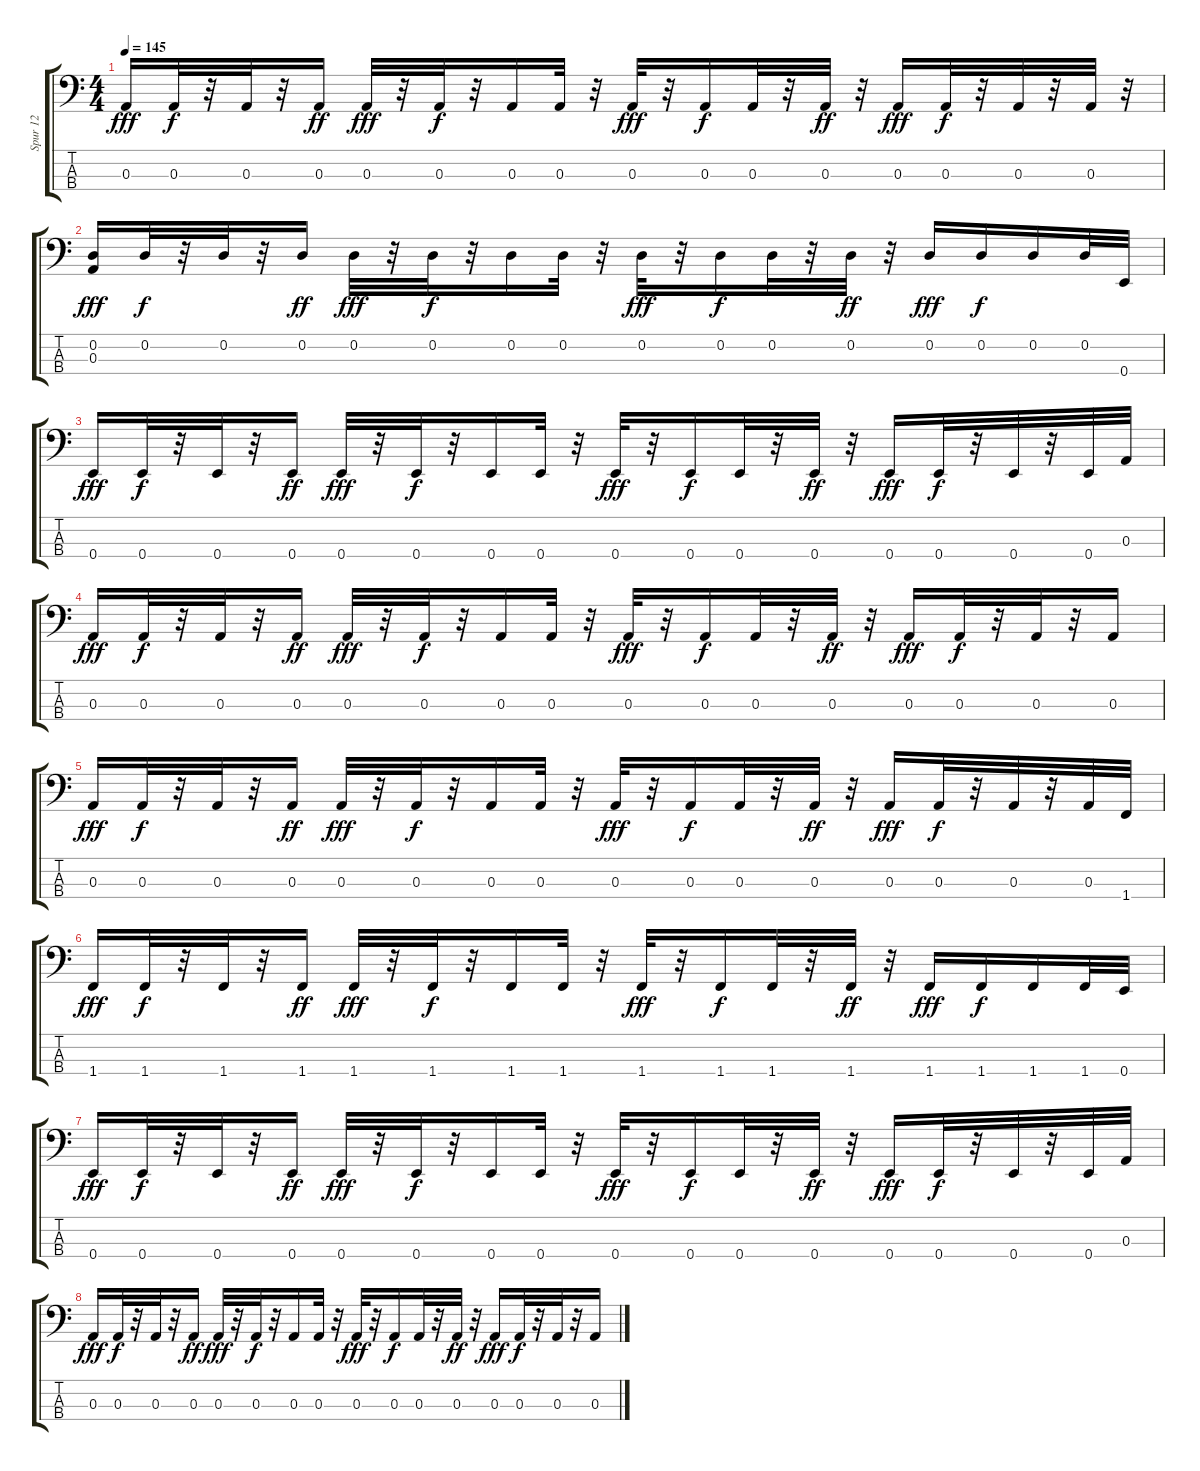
\track ("Spur 12" "Spur 12") {instrument synthbass2}
\staff {score tabs}
\tuning (G2 D2 A1 E1) {hide}
\ts (4 4)
\tempo 145
\clef f4
\ks c
0.3.16{dy fff} 0.3.32{dy f} r.32 0.3.32 r.32 0.3.16{dy ff} 0.3.32{dy fff} r.32 0.3.32{dy f} r.32 0.3.16 0.3.32 r.32 0.3.32{dy fff} r.32 0.3.16{dy f} 0.3.32 r.32 0.3.32{dy ff} r.32 0.3.16{dy fff} 0.3.32{dy f} r.32 0.3.32 r.32 0.3.32 r.32 |
(0.2 0.3).16{dy fff} 0.2.32{dy f} r.32 0.2.32 r.32 0.2.16{dy ff} 0.2.32{dy fff} r.32 0.2.32{dy f} r.32 0.2.16 0.2.32 r.32 0.2.32{dy fff} r.32 0.2.16{dy f} 0.2.32 r.32 0.2.32{dy ff} r.32 0.2.16{dy fff} 0.2.16{dy f} 0.2.16 0.2.32 0.4.32 |
0.4.16{dy fff} 0.4.32{dy f} r.32 0.4.32 r.32 0.4.16{dy ff} 0.4.32{dy fff} r.32 0.4.32{dy f} r.32 0.4.16 0.4.32 r.32 0.4.32{dy fff} r.32 0.4.16{dy f} 0.4.32 r.32 0.4.32{dy ff} r.32 0.4.16{dy fff} 0.4.32{dy f} r.32 0.4.32 r.32 0.4.32 0.3.32 |
0.3.16{dy fff} 0.3.32{dy f} r.32 0.3.32 r.32 0.3.16{dy ff} 0.3.32{dy fff} r.32 0.3.32{dy f} r.32 0.3.16 0.3.32 r.32 0.3.32{dy fff} r.32 0.3.16{dy f} 0.3.32 r.32 0.3.32{dy ff} r.32 0.3.16{dy fff} 0.3.32{dy f} r.32 0.3.32 r.32 0.3.16 |
0.3.16{dy fff} 0.3.32{dy f} r.32 0.3.32 r.32 0.3.16{dy ff} 0.3.32{dy fff} r.32 0.3.32{dy f} r.32 0.3.16 0.3.32 r.32 0.3.32{dy fff} r.32 0.3.16{dy f} 0.3.32 r.32 0.3.32{dy ff} r.32 0.3.16{dy fff} 0.3.32{dy f} r.32 0.3.32 r.32 0.3.32 1.4.32 |
1.4.16{dy fff} 1.4.32{dy f} r.32 1.4.32 r.32 1.4.16{dy ff} 1.4.32{dy fff} r.32 1.4.32{dy f} r.32 1.4.16 1.4.32 r.32 1.4.32{dy fff} r.32 1.4.16{dy f} 1.4.32 r.32 1.4.32{dy ff} r.32 1.4.16{dy fff} 1.4.16{dy f} 1.4.16 1.4.32 0.4.32 |
0.4.16{dy fff} 0.4.32{dy f} r.32 0.4.32 r.32 0.4.16{dy ff} 0.4.32{dy fff} r.32 0.4.32{dy f} r.32 0.4.16 0.4.32 r.32 0.4.32{dy fff} r.32 0.4.16{dy f} 0.4.32 r.32 0.4.32{dy ff} r.32 0.4.16{dy fff} 0.4.32{dy f} r.32 0.4.32 r.32 0.4.32 0.3.32 |
0.3.16{dy fff} 0.3.32{dy f} r.32 0.3.32 r.32 0.3.16{dy ff} 0.3.32{dy fff} r.32 0.3.32{dy f} r.32 0.3.16 0.3.32 r.32 0.3.32{dy fff} r.32 0.3.16{dy f} 0.3.32 r.32 0.3.32{dy ff} r.32 0.3.16{dy fff} 0.3.32{dy f} r.32 0.3.32 r.32 0.3.16
